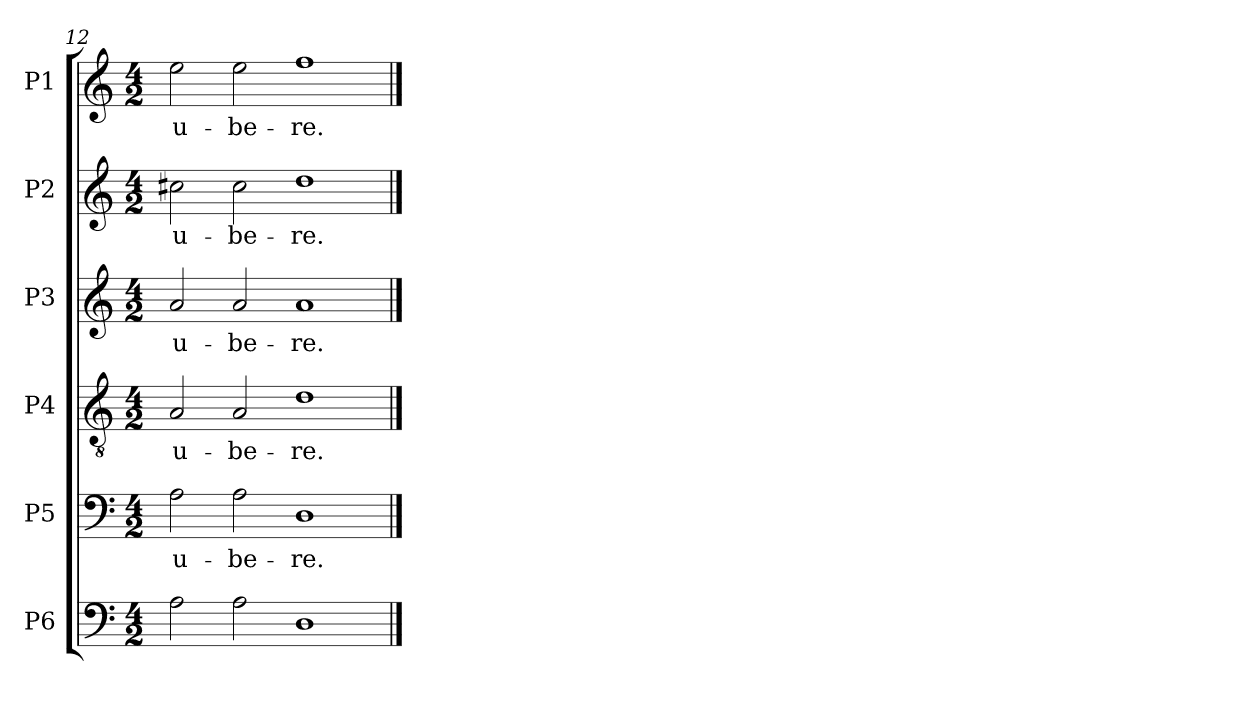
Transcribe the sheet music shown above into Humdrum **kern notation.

**kern	**kern	**text	**kern	**text	**kern	**text	**kern	**text	**kern	**text
*part6	*part5	*part5	*part4	*part4	*part3	*part3	*part2	*part2	*part1	*part1
*staff6	*staff5	*staff5	*staff4	*staff4	*staff3	*staff3	*staff2	*staff2	*staff1	*staff1
*I"P6	*I"P5	*	*I"P4	*	*I"P3	*	*I"P2	*	*I"P1	*
*clefF4	*clefF4	*	*clefGv2	*	*clefG2	*	*clefG2	*	*clefG2	*
*	*	*	*ITrd7c12	*	*	*	*	*	*	*
*k[]	*k[]	*	*k[]	*	*k[]	*	*k[]	*	*k[]	*
*C:	*C:	*	*C:	*	*C:	*	*C:	*	*C:	*
*M4/2	*M4/2	*	*M4/2	*	*M4/2	*	*M4/2	*	*M4/2	*
=12	=12	=12	=12	=12	=12	=12	=12	=12	=12	=12
!	!	!LO:LY:b:color=#000000	!	!	!	!	!	!	!	!
!	!	!	!	!LO:LY:b:color=#000000	!	!	!	!	!	!
!	!	!	!	!	!	!LO:LY:b:color=#000000	!	!	!	!
!	!	!	!	!	!	!	!	!LO:LY:b:color=#000000	!	!
!	!	!	!	!	!	!	!	!	!	!LO:LY:b:color=#000000
2Ai\	2Ai\	u-	2AAi/	u-	2ai/	u-	2cc#Xi\	u-	2eei\	u-
!	!	!LO:LY:b:color=#000000	!	!	!	!	!	!	!	!
!	!	!	!	!LO:LY:b:color=#000000	!	!	!	!	!	!
!	!	!	!	!	!	!LO:LY:b:color=#000000	!	!	!	!
!	!	!	!	!	!	!	!	!LO:LY:b:color=#000000	!	!
!	!	!	!	!	!	!	!	!	!	!LO:LY:b:color=#000000
2Ai\	2Ai\	-be-	2AAi/	-be-	2ai/	-be-	2cc#i\	-be-	2eei\	-be-
!	!	!LO:LY:b:color=#000000	!	!	!	!	!	!	!	!
!	!	!	!	!LO:LY:b:color=#000000	!	!	!	!	!	!
!	!	!	!	!	!	!LO:LY:b:color=#000000	!	!	!	!
!	!	!	!	!	!	!	!	!LO:LY:b:color=#000000	!	!
!	!	!	!	!	!	!	!	!	!	!LO:LY:b:color=#000000
1Di	1Di	-re.	1Di	-re.	1ai	-re.	1ddi	-re.	1ffi	-re.
==	==	==	==	==	==	==	==	==	==	==
*-	*-	*-	*-	*-	*-	*-	*-	*-	*-	*-
